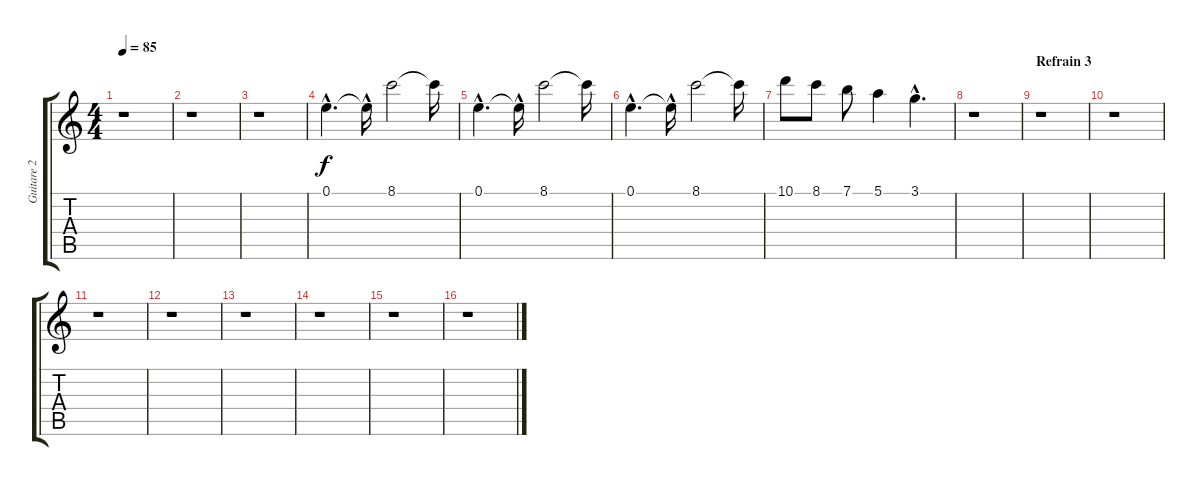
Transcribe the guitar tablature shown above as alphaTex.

\track ("Guitare 2" "Guitare 2") {instrument electricguitarclean}
\staff {score tabs}
\tuning (E4 B3 G3 D3 A2 E2) {hide}
\ts (4 4)
\tempo 85
\clef g2
\ks c
r.1{dy f} |
r.1 |
r.1 |
0.1{hac}.4{d} 0.1{hac t}.16 8.1.2 8.1{t}.16 |
0.1{hac}.4{d} 0.1{hac t}.16 8.1.2 8.1{t}.16 |
0.1{hac}.4{d} 0.1{hac t}.16 8.1.2 8.1{t}.16 |
10.1.8 8.1.8 7.1.8 5.1.4 3.1{hac}.4{d} |
r.1 |
\section ("" "Refrain 3")
r.1 |
r.1 |
r.1 |
r.1 |
r.1 |
r.1 |
r.1 |
r.1
